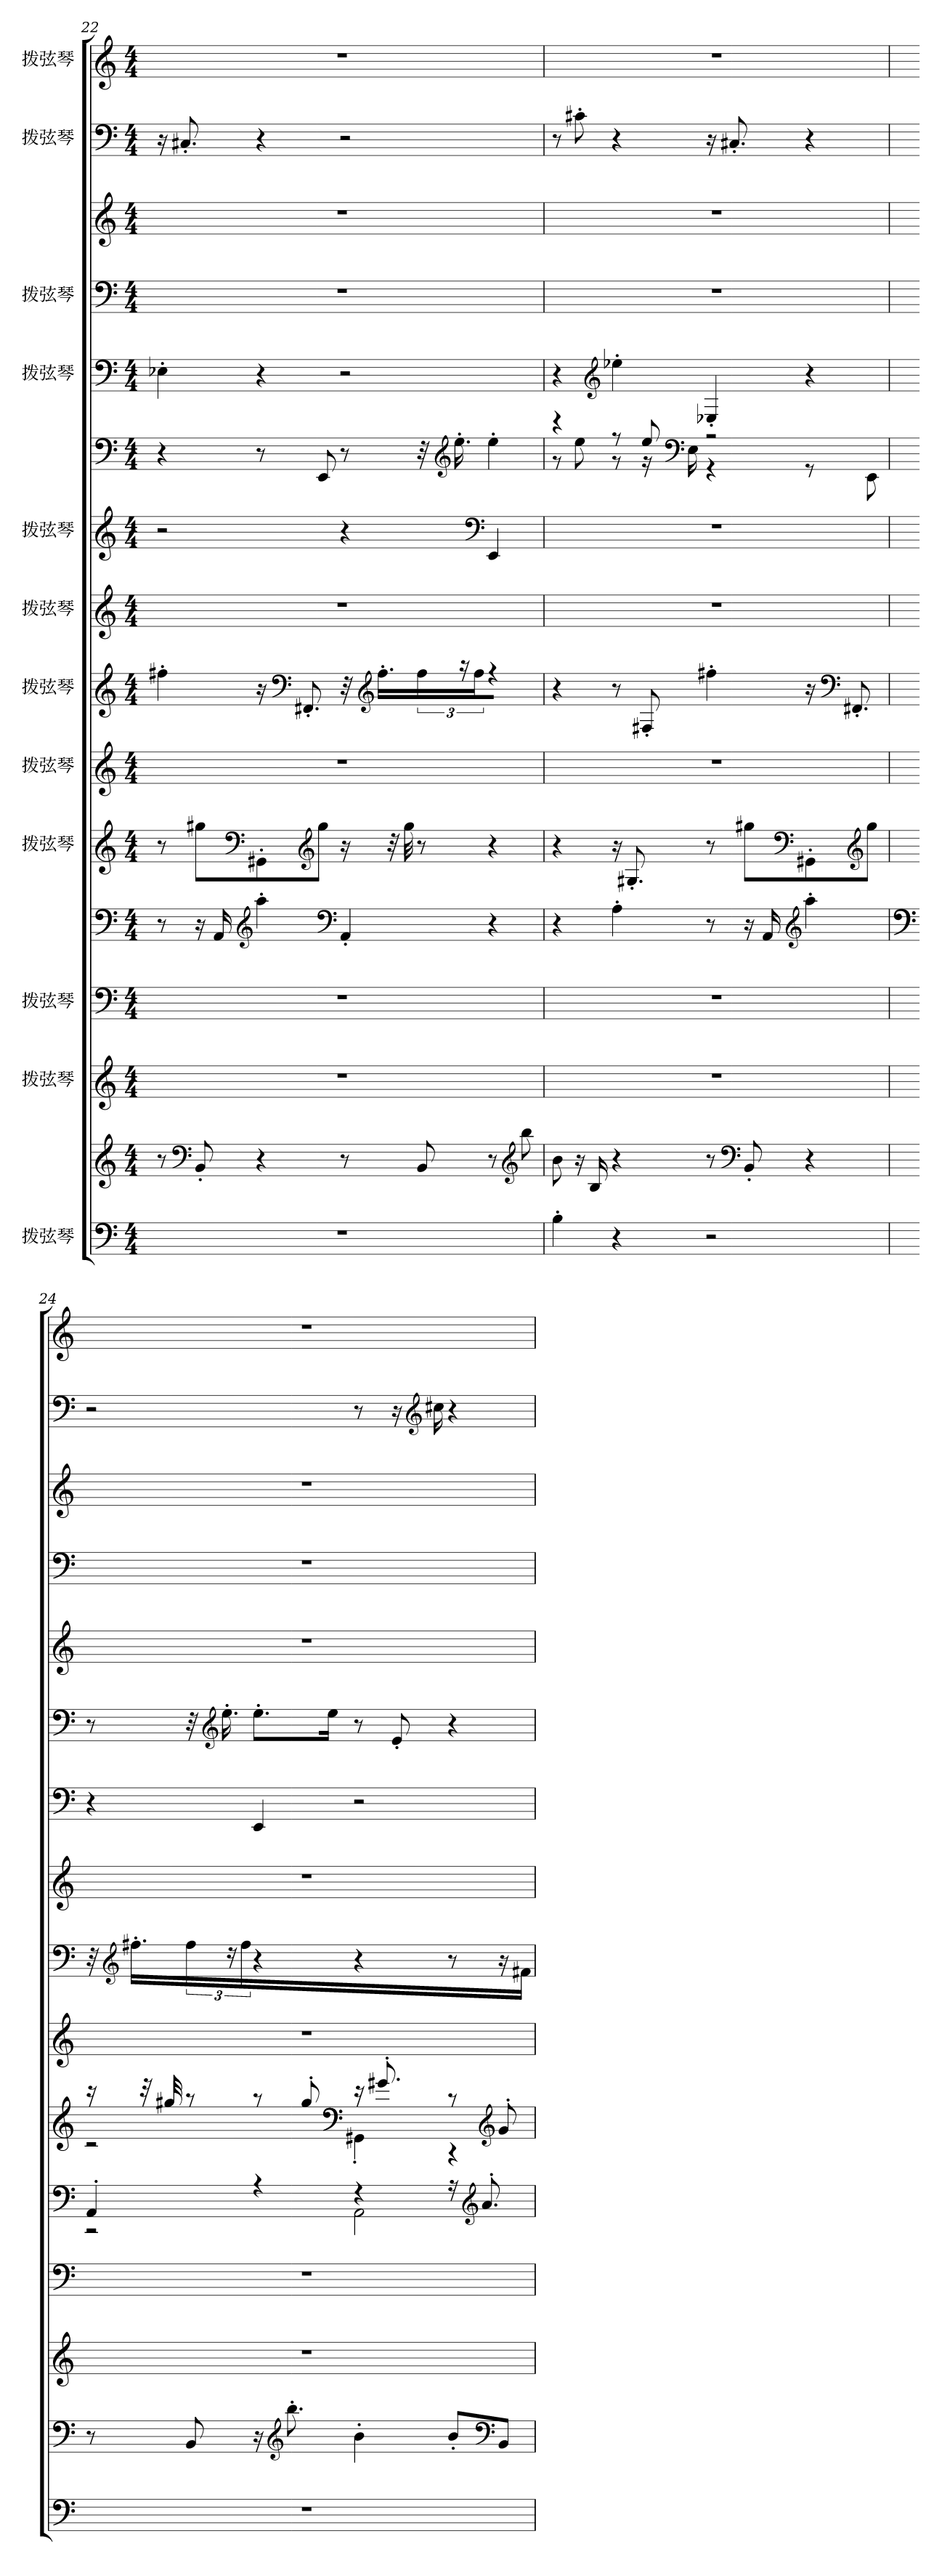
**kern	**kern	**kern	**kern	**kern	**kern	**kern	**kern	**kern	**kern	**kern	**kern	**kern	**kern	**kern	**kern
*part12	*part12	*part11	*part10	*part10	*part9	*part8	*part7	*part6	*part5	*part5	*part4	*part3	*part3	*part2	*part1
*staff16	*staff15	*staff14	*staff13	*staff12	*staff11	*staff10	*staff9	*staff8	*staff7	*staff6	*staff5	*staff4	*staff3	*staff2	*staff1
*I"拨弦琴	*	*I"拨弦琴	*I"拨弦琴	*	*I"拨弦琴	*I"拨弦琴	*I"拨弦琴	*I"拨弦琴	*I"拨弦琴	*	*I"拨弦琴	*I"拨弦琴	*	*I"拨弦琴	*I"拨弦琴
!!LO:PB:g=z
*clefF4	*clefG2	*clefG2	*clefF4	*clefF4	*clefG2	*clefG2	*clefG2	*clefG2	*clefG2	*clefF4	*clefF4	*clefF4	*clefG2	*clefF4	*clefG2
*k[]	*k[]	*k[]	*k[]	*k[]	*k[]	*k[]	*k[]	*k[]	*k[]	*k[]	*k[]	*k[]	*k[]	*k[]	*k[]
*M4/4	*M4/4	*M4/4	*M4/4	*M4/4	*M4/4	*M4/4	*M4/4	*M4/4	*M4/4	*M4/4	*M4/4	*M4/4	*M4/4	*M4/4	*M4/4
=22	=22	=22	=22	=22	=22	=22	=22	=22	=22	=22	=22	=22	=22	=22	=22
1r	8r	1r	1r	8r	8r	1r	4ff#X'\	1r	2r	4r	4E-X'\	1r	1r	16r	1r
.	.	.	.	.	.	.	.	.	.	.	.	.	.	8.C#X'/	.
*	*clefF4	*	*	*	*	*	*	*	*	*	*	*	*	*	*
.	8BB'/	.	.	16r	8gg#X\L	.	.	.	.	.	.	.	.	.	.
.	.	.	.	16AA/	.	.	.	.	.	.	.	.	.	.	.
*	*	*	*	*clefG2	*clefF4	*	*	*	*	*	*	*	*	*	*
.	4r	.	.	4aa'\	8GG#X'\	.	16r	.	.	8r	4r	.	.	4r	.
*	*	*	*	*	*	*	*clefF4	*	*	*	*	*	*	*	*
.	.	.	.	.	.	.	8.FF#X'/	.	.	.	.	.	.	.	.
*	*	*	*	*	*clefG2	*	*	*	*	*	*	*	*	*	*
.	.	.	.	.	8gg#\J	.	.	.	.	8EE/	.	.	.	.	.
*	*	*	*	*clefF4	*	*	*	*	*	*	*	*	*	*	*
.	8r	.	.	4AA'/	16r	.	32r	.	4r	8r	2r	.	.	2r	.
*	*	*	*	*	*	*	*clefG2	*	*	*	*	*	*	*	*
.	.	.	.	.	.	.	16.ff#'\LL	.	.	.	.	.	.	.	.
.	.	.	.	.	32r	.	.	.	.	.	.	.	.	.	.
.	.	.	.	.	32gg#\	.	.	.	.	.	.	.	.	.	.
.	8BB/	.	.	.	8r	.	24ff#\JJ	.	.	32r	.	.	.	.	.
*	*	*	*	*	*	*	*	*	*	*clefG2	*	*	*	*	*
.	.	.	.	.	.	.	.	.	.	16.ee'\	.	.	.	.	.
.	.	.	.	.	.	.	24r	.	.	.	.	.	.	.	.
.	.	.	.	.	.	.	24ff#\	.	.	.	.	.	.	.	.
*	*	*	*	*	*	*	*	*	*clefF4	*	*	*	*	*	*
.	8r	.	.	4r	4r	.	4r	.	4EE/	4ee'\	.	.	.	.	.
*	*clefG2	*	*	*	*	*	*	*	*	*	*	*	*	*	*
.	8bb\	.	.	.	.	.	.	.	.	.	.	.	.	.	.
!!LO:PB:g=z
=23	=23	=23	=23	=23	=23	=23	=23	=23	=23	=23	=23	=23	=23	=23	=23
*	*	*	*	*	*	*	*	*	*	*^	*	*	*	*	*
4B'\	8b\	1r	1r	4r	4r	1r	4r	1r	1r	4r	8r	4r	1r	1r	8r	1r
.	16r	.	.	.	.	.	.	.	.	.	8ee\	.	.	.	8c#X'\	.
.	16B/	.	.	.	.	.	.	.	.	.	.	.	.	.	.	.
*	*	*	*	*	*	*	*	*	*	*	*	*clefG2	*	*	*	*
4r	4r	.	.	4A'\	16r	.	8r	.	.	8r	8r	4ee-X'\	.	.	4r	.
.	.	.	.	.	8.G#X'/	.	.	.	.	.	.	.	.	.	.	.
.	.	.	.	.	.	.	8F#X'/	.	.	8ee/	16r	.	.	.	.	.
*	*	*	*	*	*	*	*	*	*	*clefF4	*	*	*	*	*	*
.	.	.	.	.	.	.	.	.	.	.	16E\	.	.	.	.	.
2r	8r	.	.	8r	8r	.	4ff#X'\	.	.	2r	4r	4E-X'/	.	.	16r	.
.	.	.	.	.	.	.	.	.	.	.	.	.	.	.	8.C#X'/	.
*	*clefF4	*	*	*	*	*	*	*	*	*	*	*	*	*	*	*
.	8BB'/	.	.	16r	8gg#X\L	.	.	.	.	.	.	.	.	.	.	.
.	.	.	.	16AA/	.	.	.	.	.	.	.	.	.	.	.	.
*	*	*	*	*clefG2	*clefF4	*	*	*	*	*	*	*	*	*	*	*
.	4r	.	.	4aa'\	8GG#X'\	.	16r	.	.	.	8r	4r	.	.	4r	.
*	*	*	*	*	*	*	*clefF4	*	*	*	*	*	*	*	*	*
.	.	.	.	.	.	.	8.FF#X'/	.	.	.	.	.	.	.	.	.
*	*	*	*	*	*clefG2	*	*	*	*	*	*	*	*	*	*	*
.	.	.	.	.	8gg#\J	.	.	.	.	.	8EE\	.	.	.	.	.
*	*	*	*	*	*	*	*	*	*	*v	*v	*	*	*	*	*
!!LO:PB:g=z
=24	=24	=24	=24	=24	=24	=24	=24	=24	=24	=24	=24	=24	=24	=24	=24
*	*	*	*	*clefF4	*	*	*	*	*	*	*	*	*	*	*
*	*	*	*	*^	*^	*	*	*	*	*	*	*	*	*	*
1r	8r	1r	1r	4AA'/	2r	16r	2r	1r	32r	1r	4r	8r	1r	1r	1r	2r	1r
*	*	*	*	*	*	*	*	*	*clefG2	*	*	*	*	*	*	*	*
.	.	.	.	.	.	.	.	.	16.ff#X'\LL	.	.	.	.	.	.	.	.
.	.	.	.	.	.	32r	.	.	.	.	.	.	.	.	.	.	.
.	.	.	.	.	.	32gg#X/	.	.	.	.	.	.	.	.	.	.	.
.	8BB/	.	.	.	.	8r	.	.	24ff#\JJ	.	.	32r	.	.	.	.	.
*	*	*	*	*	*	*	*	*	*	*	*	*clefG2	*	*	*	*	*
.	.	.	.	.	.	.	.	.	.	.	.	16.ee'\	.	.	.	.	.
.	.	.	.	.	.	.	.	.	24r	.	.	.	.	.	.	.	.
.	.	.	.	.	.	.	.	.	24ff#\	.	.	.	.	.	.	.	.
.	16r	.	.	4r	.	8r	.	.	4r	.	4EE/	8.ee'\L	.	.	.	.	.
*	*clefG2	*	*	*	*	*	*	*	*	*	*	*	*	*	*	*	*
.	8.bb'\	.	.	.	.	.	.	.	.	.	.	.	.	.	.	.	.
.	.	.	.	.	.	8gg#'/	.	.	.	.	.	.	.	.	.	.	.
.	.	.	.	.	.	.	.	.	.	.	.	16ee\Jk	.	.	.	.	.
*	*	*	*	*	*	*clefF4	*	*	*	*	*	*	*	*	*	*	*
.	4b'\	.	.	4r	2AA\	16r	4GG#X'\	.	4r	.	2r	8r	.	.	.	8r	.
.	.	.	.	.	.	8.g#X'/	.	.	.	.	.	.	.	.	.	.	.
.	.	.	.	.	.	.	.	.	.	.	.	8e'/	.	.	.	16r	.
*	*	*	*	*	*	*	*	*	*	*	*	*	*	*	*	*clefG2	*
.	.	.	.	.	.	.	.	.	.	.	.	.	.	.	.	16cc#X\	.
.	8b'/L	.	.	16r	.	8r	4r	.	8r	.	.	4r	.	.	.	4r	.
*	*	*	*	*clefG2	*	*	*	*	*	*	*	*	*	*	*	*	*
.	.	.	.	8.a'/	.	.	.	.	.	.	.	.	.	.	.	.	.
*	*clefF4	*	*	*	*	*clefG2	*	*	*	*	*	*	*	*	*	*	*
.	8BB/J	.	.	.	.	8g#'/	.	.	16r	.	.	.	.	.	.	.	.
.	.	.	.	.	.	.	.	.	16f#X/	.	.	.	.	.	.	.	.
*	*	*	*	*v	*v	*	*	*	*	*	*	*	*	*	*	*	*
*	*	*	*	*	*v	*v	*	*	*	*	*	*	*	*	*	*
=	=	=	=	=	=	=	=	=	=	=	=	=	=	=	=
*-	*-	*-	*-	*-	*-	*-	*-	*-	*-	*-	*-	*-	*-	*-	*-
